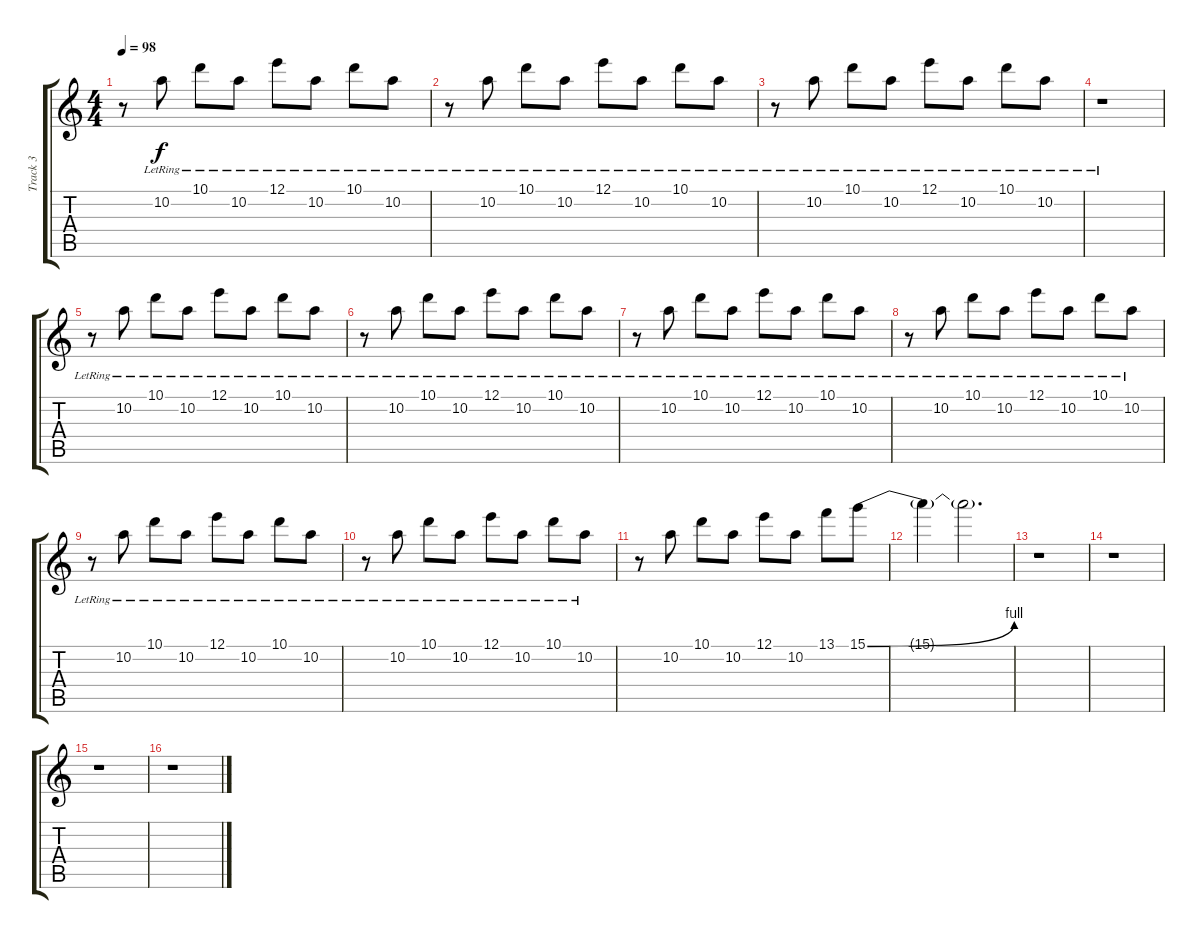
\track ("Track 3" "Track 3") {instrument overdrivenguitar}
\staff {score tabs}
\tuning (E4 B3 G3 D3 A2 D2) {hide}
\ts (4 4)
\tempo 98
\clef g2
\ks c
r.8{dy fff instrument pizzicatostrings} 10.2{lr}.8{dy f} 10.1{lr}.8 10.2{lr}.8 12.1{lr}.8 10.2{lr}.8 10.1{lr}.8 10.2{lr}.8 |
r.8 10.2{lr}.8 10.1{lr}.8 10.2{lr}.8 12.1{lr}.8 10.2{lr}.8 10.1{lr}.8 10.2{lr}.8 |
r.8 10.2{lr}.8 10.1{lr}.8 10.2{lr}.8 12.1{lr}.8 10.2{lr}.8 10.1{lr}.8 10.2{lr}.8 |
r.1 |
r.8 10.2{lr}.8 10.1{lr}.8 10.2{lr}.8 12.1{lr}.8 10.2{lr}.8 10.1{lr}.8 10.2{lr}.8 |
r.8 10.2{lr}.8 10.1{lr}.8 10.2{lr}.8 12.1{lr}.8 10.2{lr}.8 10.1{lr}.8 10.2{lr}.8 |
r.8 10.2{lr}.8 10.1{lr}.8 10.2{lr}.8 12.1{lr}.8 10.2{lr}.8 10.1{lr}.8 10.2{lr}.8 |
r.8 10.2{lr}.8 10.1{lr}.8 10.2{lr}.8 12.1{lr}.8 10.2{lr}.8 10.1{lr}.8 10.2{lr}.8 |
r.8 10.2{lr}.8 10.1{lr}.8 10.2{lr}.8 12.1{lr}.8 10.2{lr}.8 10.1{lr}.8 10.2{lr}.8 |
r.8 10.2{lr}.8 10.1{lr}.8 10.2{lr}.8 12.1{lr}.8 10.2{lr}.8 10.1{lr}.8 10.2{lr}.8 |
r.8 10.2.8 10.1.8 10.2.8 12.1.8 10.2.8 13.1.8{instrument overdrivenguitar} 15.1{be (bend 0 0 60 4)}.8 |
15.1{t}.4 15.1{t}.2{d} |
r.1 |
r.1 |
r.1 |
r.1
